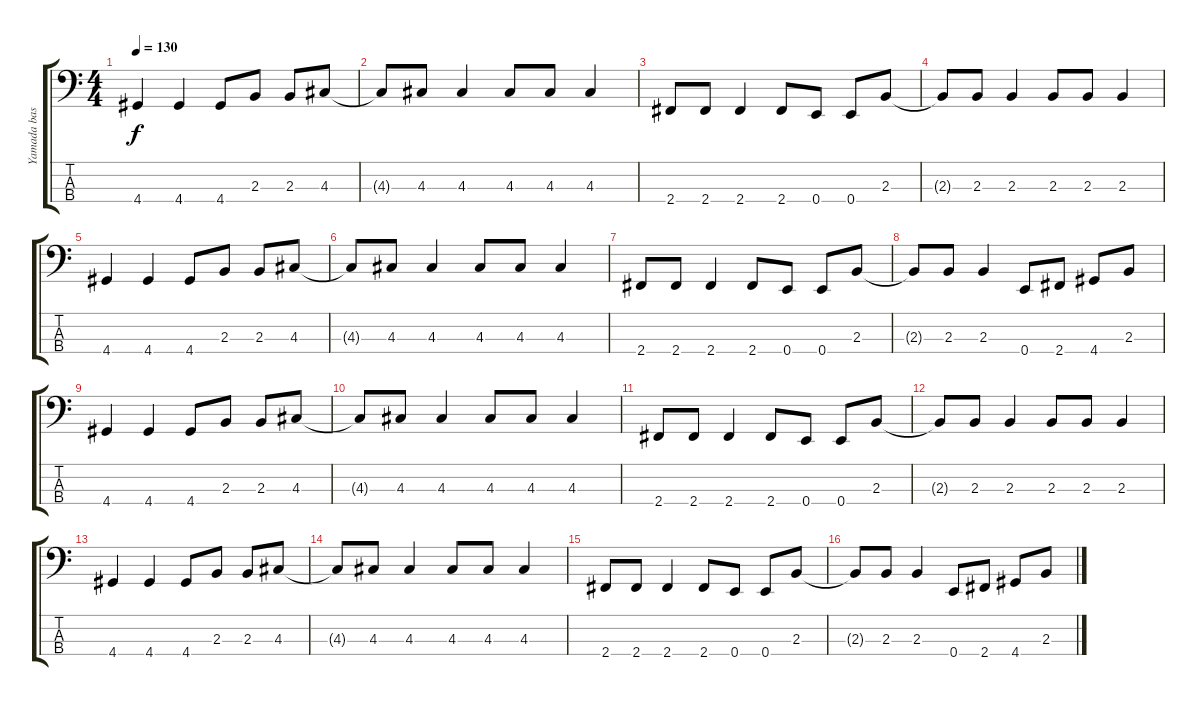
\track ("Yamada bass" "Yamada bas") {instrument electricbasspick}
\staff {score tabs}
\tuning (G2 D2 A1 E1) {hide}
\ts (4 4)
\tempo 130
\clef f4
\ks c
4.4.4{dy f} 4.4.4 4.4.8 2.3.8 2.3.8 4.3.8 |
4.3{t}.8 4.3.8 4.3.4 4.3.8 4.3.8 4.3.4 |
2.4.8 2.4.8 2.4.4 2.4.8 0.4.8 0.4.8 2.3.8 |
2.3{t}.8 2.3.8 2.3.4 2.3.8 2.3.8 2.3.4 |
4.4.4 4.4.4 4.4.8 2.3.8 2.3.8 4.3.8 |
4.3{t}.8 4.3.8 4.3.4 4.3.8 4.3.8 4.3.4 |
2.4.8 2.4.8 2.4.4 2.4.8 0.4.8 0.4.8 2.3.8 |
2.3{t}.8 2.3.8 2.3.4 0.4.8 2.4.8 4.4.8 2.3.8 |
4.4.4 4.4.4 4.4.8 2.3.8 2.3.8 4.3.8 |
4.3{t}.8 4.3.8 4.3.4 4.3.8 4.3.8 4.3.4 |
2.4.8 2.4.8 2.4.4 2.4.8 0.4.8 0.4.8 2.3.8 |
2.3{t}.8 2.3.8 2.3.4 2.3.8 2.3.8 2.3.4 |
4.4.4 4.4.4 4.4.8 2.3.8 2.3.8 4.3.8 |
4.3{t}.8 4.3.8 4.3.4 4.3.8 4.3.8 4.3.4 |
2.4.8 2.4.8 2.4.4 2.4.8 0.4.8 0.4.8 2.3.8 |
2.3{t}.8 2.3.8 2.3.4 0.4.8 2.4.8 4.4.8 2.3.8
